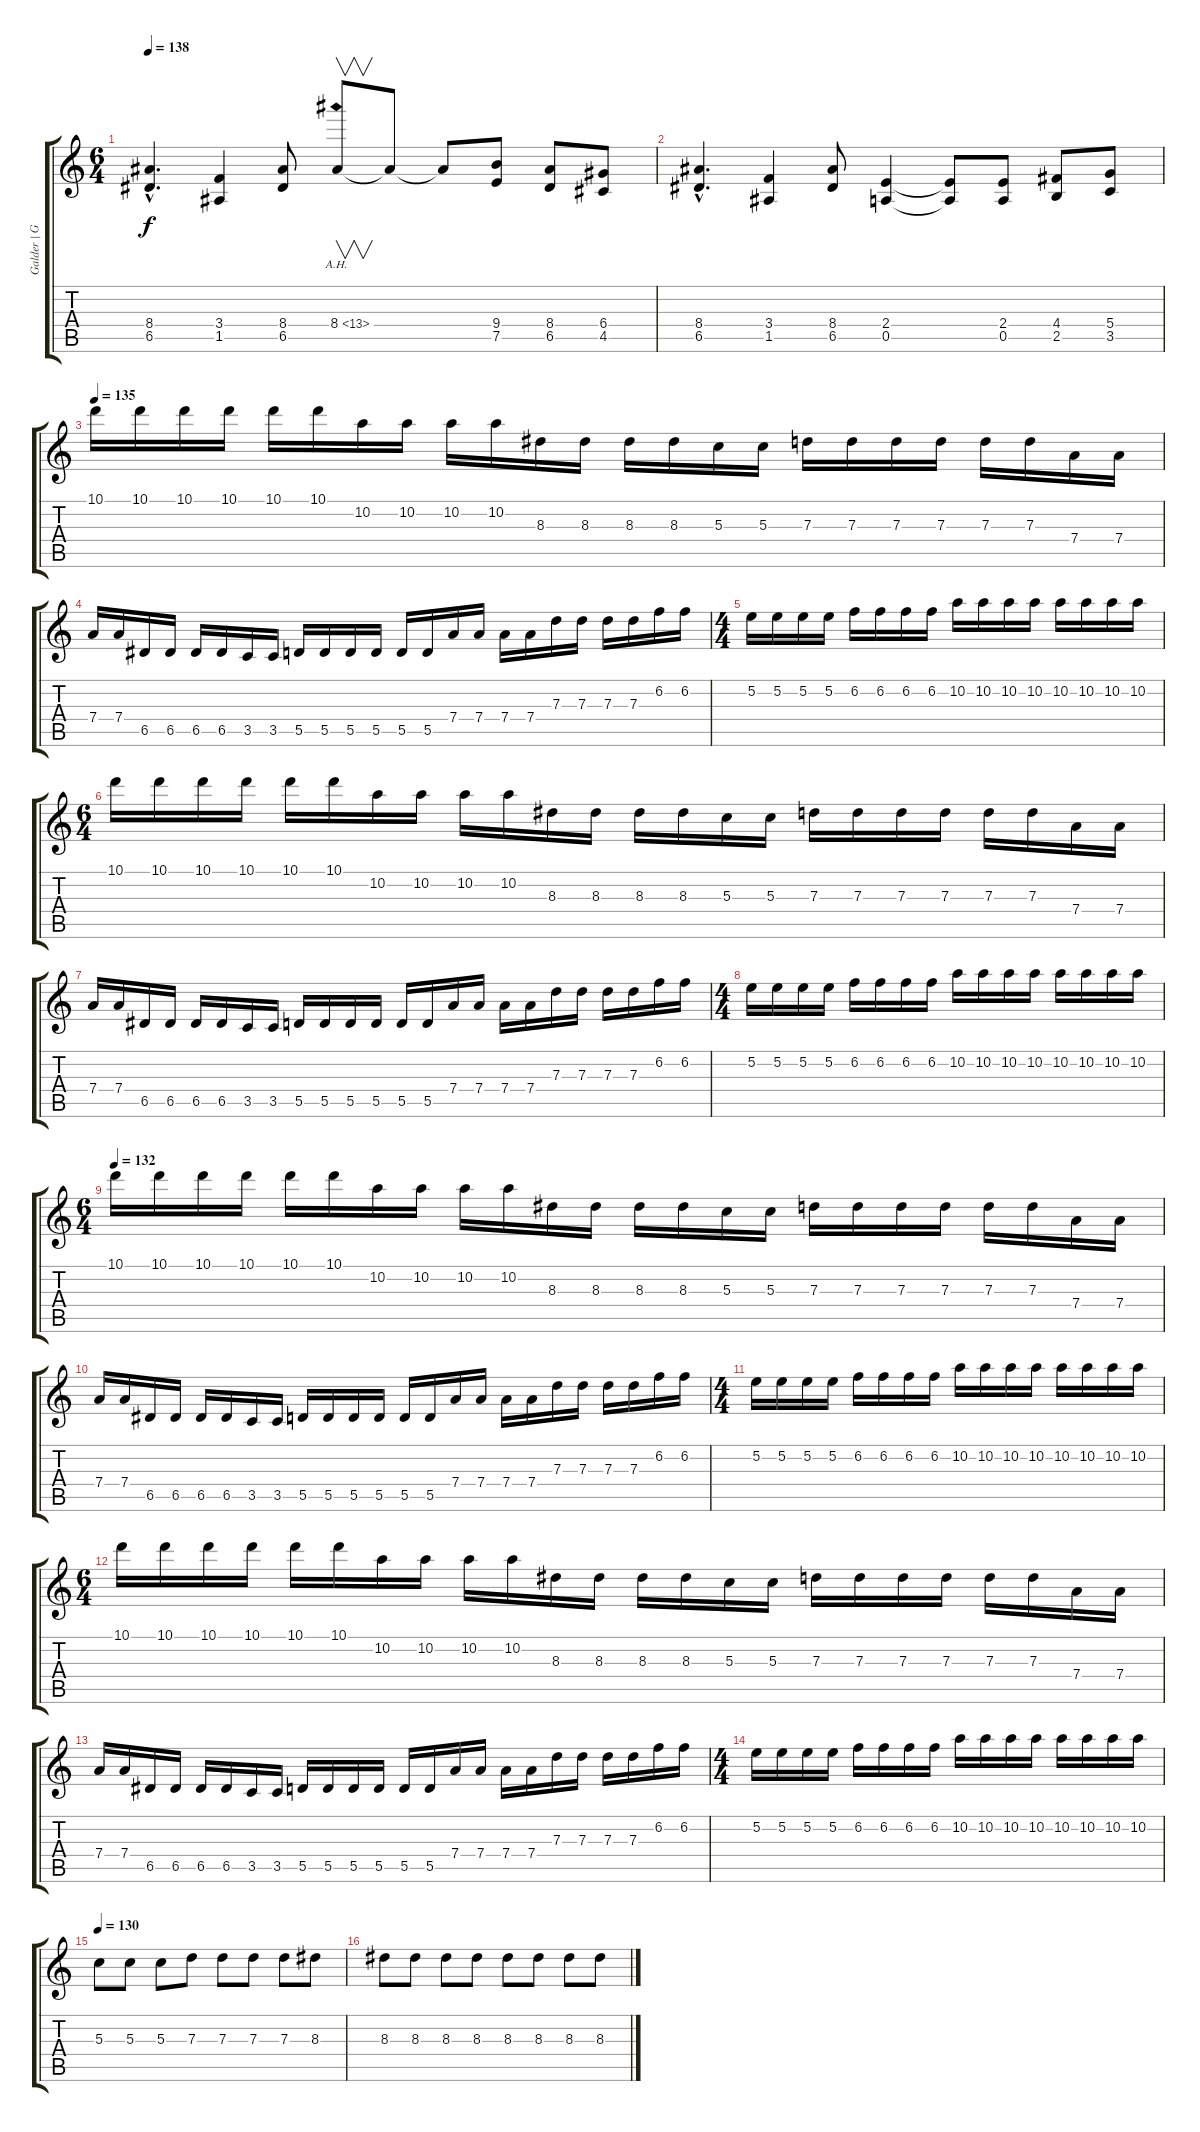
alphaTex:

\track ("Galder | Guitar II" "Galder | G") {instrument acousticguitarsteel}
\staff {score tabs}
\tuning (E4 B3 G3 D3 A2 E2) {hide}
\ts (6 4)
\tempo 138
\clef g2
\ks c
(8.4{hac} 6.5{hac}).4{d dy f} (3.4 1.5).4 (8.4 6.5).8 8.4{ah 5}.8{v} 8.4{t}.8 8.4{t}.8 (9.4 7.5).8 (8.4 6.5).8 (6.4 4.5).8 |
(8.4{hac} 6.5{hac}).4{d} (3.4 1.5).4 (8.4 6.5).8 (2.4 0.5).4 (2.4{t} 0.5{t}).8 (2.4 0.5).8 (4.4 2.5).8 (5.4 3.5).8 |
\tempo 135
10.1.16 10.1.16 10.1.16 10.1.16 10.1.16 10.1.16 10.2.16 10.2.16 10.2.16 10.2.16 8.3.16 8.3.16 8.3.16 8.3.16 5.3.16 5.3.16 7.3.16 7.3.16 7.3.16 7.3.16 7.3.16 7.3.16 7.4.16 7.4.16 |
7.4.16 7.4.16 6.5.16 6.5.16 6.5.16 6.5.16 3.5.16 3.5.16 5.5.16 5.5.16 5.5.16 5.5.16 5.5.16 5.5.16 7.4.16 7.4.16 7.4.16 7.4.16 7.3.16 7.3.16 7.3.16 7.3.16 6.2.16 6.2.16 |
\ts (4 4)
5.2.16 5.2.16 5.2.16 5.2.16 6.2.16 6.2.16 6.2.16 6.2.16 10.2.16 10.2.16 10.2.16 10.2.16 10.2.16 10.2.16 10.2.16 10.2.16 |
\ts (6 4)
10.1.16 10.1.16 10.1.16 10.1.16 10.1.16 10.1.16 10.2.16 10.2.16 10.2.16 10.2.16 8.3.16 8.3.16 8.3.16 8.3.16 5.3.16 5.3.16 7.3.16 7.3.16 7.3.16 7.3.16 7.3.16 7.3.16 7.4.16 7.4.16 |
7.4.16 7.4.16 6.5.16 6.5.16 6.5.16 6.5.16 3.5.16 3.5.16 5.5.16 5.5.16 5.5.16 5.5.16 5.5.16 5.5.16 7.4.16 7.4.16 7.4.16 7.4.16 7.3.16 7.3.16 7.3.16 7.3.16 6.2.16 6.2.16 |
\ts (4 4)
5.2.16 5.2.16 5.2.16 5.2.16 6.2.16 6.2.16 6.2.16 6.2.16 10.2.16 10.2.16 10.2.16 10.2.16 10.2.16 10.2.16 10.2.16 10.2.16 |
\ts (6 4)
\tempo 132
10.1.16 10.1.16 10.1.16 10.1.16 10.1.16 10.1.16 10.2.16 10.2.16 10.2.16 10.2.16 8.3.16 8.3.16 8.3.16 8.3.16 5.3.16 5.3.16 7.3.16 7.3.16 7.3.16 7.3.16 7.3.16 7.3.16 7.4.16 7.4.16 |
7.4.16 7.4.16 6.5.16 6.5.16 6.5.16 6.5.16 3.5.16 3.5.16 5.5.16 5.5.16 5.5.16 5.5.16 5.5.16 5.5.16 7.4.16 7.4.16 7.4.16 7.4.16 7.3.16 7.3.16 7.3.16 7.3.16 6.2.16 6.2.16 |
\ts (4 4)
5.2.16 5.2.16 5.2.16 5.2.16 6.2.16 6.2.16 6.2.16 6.2.16 10.2.16 10.2.16 10.2.16 10.2.16 10.2.16 10.2.16 10.2.16 10.2.16 |
\ts (6 4)
10.1.16 10.1.16 10.1.16 10.1.16 10.1.16 10.1.16 10.2.16 10.2.16 10.2.16 10.2.16 8.3.16 8.3.16 8.3.16 8.3.16 5.3.16 5.3.16 7.3.16 7.3.16 7.3.16 7.3.16 7.3.16 7.3.16 7.4.16 7.4.16 |
7.4.16 7.4.16 6.5.16 6.5.16 6.5.16 6.5.16 3.5.16 3.5.16 5.5.16 5.5.16 5.5.16 5.5.16 5.5.16 5.5.16 7.4.16 7.4.16 7.4.16 7.4.16 7.3.16 7.3.16 7.3.16 7.3.16 6.2.16 6.2.16 |
\ts (4 4)
5.2.16 5.2.16 5.2.16 5.2.16 6.2.16 6.2.16 6.2.16 6.2.16 10.2.16 10.2.16 10.2.16 10.2.16 10.2.16 10.2.16 10.2.16 10.2.16 |
\tempo 130
5.3.8 5.3.8 5.3.8 7.3.8 7.3.8 7.3.8 7.3.8 8.3.8 |
8.3.8 8.3.8 8.3.8 8.3.8 8.3.8 8.3.8 8.3.8 8.3.8
